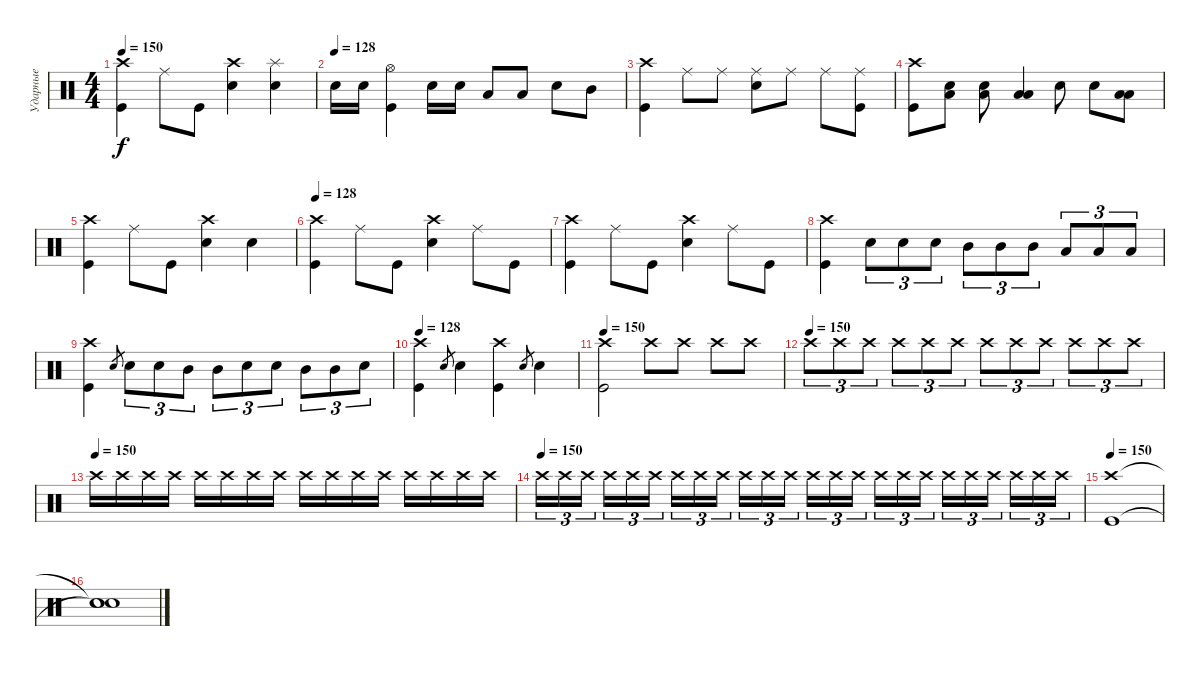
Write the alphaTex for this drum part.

\track ("Ударные" "Ударные") {instrument percussion}
\staff {score}
\articulation defaults
\ts (4 4)
\tempo 150
\clef neutral
\ks c
("Crash high (hit)" "Kick (hit)").4{dy f} "Ride (middle)".8 "Kick (hit)".8 ("Crash high (hit)" "Snare (hit) 2").4 ("Splash (hit)" "Snare (hit) 2").4 |
\tempo (128)
"Snare (hit) 2".16 "Snare (hit) 2".16 ("Hi-Hat (open)" "Kick (hit)").4 "Snare (hit) 2".16 "Snare (hit) 2".16 "Low Tom (hit)".8 "Low Tom (hit)".8 "Snare (hit) 2".8 "Mid Tom (hit)".8 |
("Crash high (hit)" "Kick (hit)").4 "Ride (middle)".8 "Ride (middle)".8 ("Ride (middle)" "Snare (hit) 2").8 "Ride (middle)".8 "Ride (middle)".8 ("Ride (middle)" "Kick (hit)").8 |
("Crash high (hit)" "Kick (hit)").8 ("Snare (hit) 2" "Low Floor Tom (hit)").8 ("Snare (hit) 2" "Low Floor Tom (hit)").8 ("Low Tom (hit)" "Low Floor Tom (hit)").4 "Snare (hit) 2".8 "Snare (hit) 2".8 ("Low Tom (hit)" "Low Floor Tom (hit)").8 |
("Crash high (hit)" "Kick (hit)").4 "Ride (middle)".8 "Kick (hit)".8 ("Crash high (hit)" "Snare (hit) 2").4 "Snare (hit) 2".4 |
\tempo 128
("Crash high (hit)" "Kick (hit)").4 "Ride (middle)".8 "Kick (hit)".8 ("Crash high (hit)" "Snare (hit) 2").4 "Ride (middle)".8 "Kick (hit)".8 |
("Crash high (hit)" "Kick (hit)").4 "Ride (middle)".8 "Kick (hit)".8 ("Crash high (hit)" "Snare (hit) 2").4 "Ride (middle)".8 "Kick (hit)".8 |
("Crash high (hit)" "Kick (hit)").4 "Snare (hit) 2".8{tu (3 2)} "Snare (hit) 2".8{tu (3 2)} "Snare (hit) 2".8{tu (3 2)} "Mid Tom (hit)".8{tu (3 2)} "Mid Tom (hit)".8{tu (3 2)} "Mid Tom (hit)".8{tu (3 2)} "Low Tom (hit)".8{tu (3 2)} "Low Tom (hit)".8{tu (3 2)} "Low Tom (hit)".8{tu (3 2)} |
("Crash high (hit)" "Kick (hit)").4 "Snare (hit) 2".8{gr} "Snare (hit) 2".8{tu (3 2)} "Snare (hit) 2".8{tu (3 2)} "Mid Tom (hit)".8{tu (3 2)} "Mid Tom (hit)".8{tu (3 2)} "Snare (hit) 2".8{tu (3 2)} "Snare (hit) 2".8{tu (3 2)} "Mid Tom (hit)".8{tu (3 2)} "Mid Tom (hit)".8{tu (3 2)} "Snare (hit) 2".8{tu (3 2)} |
\tempo 128
("Crash high (hit)" "Kick (hit)").4 "Snare (hit) 2".8{gr} "Snare (hit) 2".4 ("Crash high (hit)" "Kick (hit)").4 "Snare (hit) 2".8{gr} "Snare (hit) 2".4 |
\tempo 150
("Crash high (hit)" "Kick (hit)").2 "Crash high (hit)".8 "Crash high (hit)".8 "Crash high (hit)".8 "Crash high (hit)".8 |
\tempo (150)
"Crash high (hit)".8{tu (3 2)} "Crash high (hit)".8{tu (3 2)} "Crash high (hit)".8{tu (3 2)} "Crash high (hit)".8{tu (3 2)} "Crash high (hit)".8{tu (3 2)} "Crash high (hit)".8{tu (3 2)} "Crash high (hit)".8{tu (3 2)} "Crash high (hit)".8{tu (3 2)} "Crash high (hit)".8{tu (3 2)} "Crash high (hit)".8{tu (3 2)} "Crash high (hit)".8{tu (3 2)} "Crash high (hit)".8{tu (3 2)} |
\tempo (150)
"Crash high (hit)".16 "Crash high (hit)".16 "Crash high (hit)".16 "Crash high (hit)".16 "Crash high (hit)".16 "Crash high (hit)".16 "Crash high (hit)".16 "Crash high (hit)".16 "Crash high (hit)".16 "Crash high (hit)".16 "Crash high (hit)".16 "Crash high (hit)".16 "Crash high (hit)".16 "Crash high (hit)".16 "Crash high (hit)".16 "Crash high (hit)".16 |
\tempo (150)
"Crash high (hit)".16{tu (3 2)} "Crash high (hit)".16{tu (3 2)} "Crash high (hit)".16{tu (3 2) beam splitsecondary} "Crash high (hit)".16{tu (3 2)} "Crash high (hit)".16{tu (3 2)} "Crash high (hit)".16{tu (3 2)} "Crash high (hit)".16{tu (3 2)} "Crash high (hit)".16{tu (3 2)} "Crash high (hit)".16{tu (3 2) beam splitsecondary} "Crash high (hit)".16{tu (3 2)} "Crash high (hit)".16{tu (3 2)} "Crash high (hit)".16{tu (3 2)} "Crash high (hit)".16{tu (3 2)} "Crash high (hit)".16{tu (3 2)} "Crash high (hit)".16{tu (3 2) beam splitsecondary} "Crash high (hit)".16{tu (3 2)} "Crash high (hit)".16{tu (3 2)} "Crash high (hit)".16{tu (3 2)} "Crash high (hit)".16{tu (3 2)} "Crash high (hit)".16{tu (3 2)} "Crash high (hit)".16{tu (3 2) beam splitsecondary} "Crash high (hit)".16{tu (3 2)} "Crash high (hit)".16{tu (3 2)} "Crash high (hit)".16{tu (3 2)} |
\tempo 150
("Crash high (hit)" "Kick (hit)").1 |
("Snare (hit)"{t} "Snare (hit)"{t} "Snare (hit)").1
